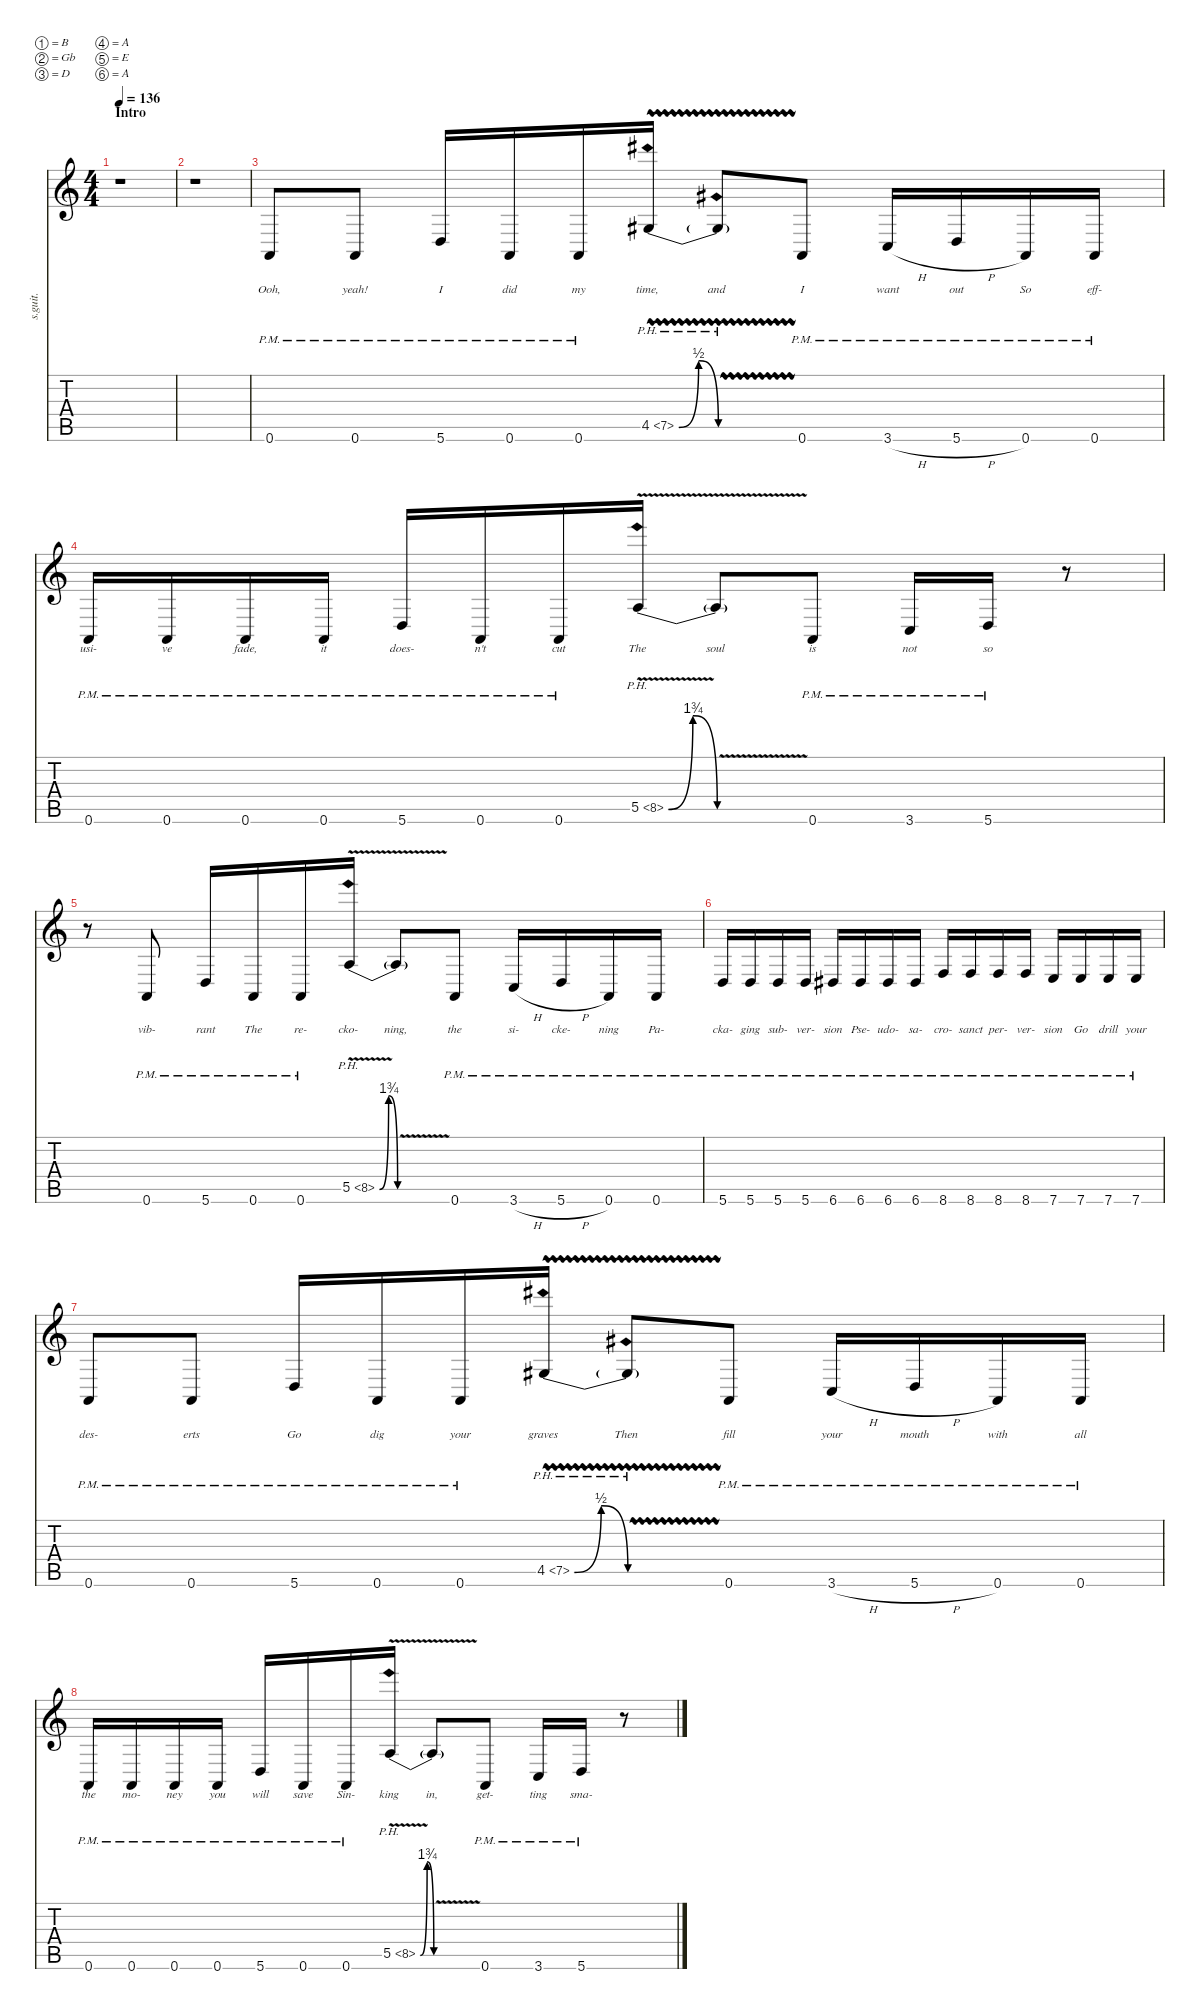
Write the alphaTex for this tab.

\defaultSystemsLayout 4
\hideDynamics
\bracketExtendMode nobrackets
\track ("Mick Thomson" "s.guit.") {instrument distortionguitar}
\staff {score tabs}
\tuning (B3 Gb3 D3 A2 E2 A1)
\ts (4 4)
\beaming (8 2 2 2 2)
\section ("" "Intro")
\tempo 136
\clef g2
\ks c
r.1{dy fff instrument distortionguitar} |
r.1 |
0.6{pm}.8{lyrics (0 "Ooh,") lyrics (1 "") lyrics (2 "") lyrics (3 "") lyrics (4 "")} 0.6{pm}.8{lyrics (0 "yeah!") lyrics (1 "") lyrics (2 "") lyrics (3 "") lyrics (4 "")} 5.6{pm}.16{lyrics (0 "I") lyrics (1 "") lyrics (2 "") lyrics (3 "") lyrics (4 "")} 0.6{pm}.16{lyrics (0 "did") lyrics (1 "") lyrics (2 "") lyrics (3 "") lyrics (4 "")} 0.6{pm}.16{lyrics (0 "my") lyrics (1 "") lyrics (2 "") lyrics (3 "") lyrics (4 "")} 4.5{be (bendrelease 0 0 4.2 2 58.199999999999996 2 58.8 0) ph 3 vw acc #}.16{lyrics (0 "time,") lyrics (1 "") lyrics (2 "") lyrics (3 "") lyrics (4 "") dy mp} 4.5{ph 12 vw t acc #}.8{lyrics (0 "and") lyrics (1 "") lyrics (2 "") lyrics (3 "") lyrics (4 "")} 0.6{pm}.8{lyrics (0 "I") lyrics (1 "") lyrics (2 "") lyrics (3 "") lyrics (4 "") dy fff} 3.6{h pm}.16{lyrics (0 "want") lyrics (1 "") lyrics (2 "") lyrics (3 "") lyrics (4 "")} 5.6{h pm}.16{lyrics (0 "out") lyrics (1 "") lyrics (2 "") lyrics (3 "") lyrics (4 "")} 0.6{pm}.16{lyrics (0 "So") lyrics (1 "") lyrics (2 "") lyrics (3 "") lyrics (4 "")} 0.6{pm}.16{lyrics (0 "eff-") lyrics (1 "") lyrics (2 "") lyrics (3 "") lyrics (4 "")} |
0.6{pm}.16{lyrics (0 "usi-") lyrics (1 "") lyrics (2 "") lyrics (3 "") lyrics (4 "")} 0.6{pm}.16{lyrics (0 "ve") lyrics (1 "") lyrics (2 "") lyrics (3 "") lyrics (4 "")} 0.6{pm}.16{lyrics (0 "fade,") lyrics (1 "") lyrics (2 "") lyrics (3 "") lyrics (4 "")} 0.6{pm}.16{lyrics (0 "it") lyrics (1 "") lyrics (2 "") lyrics (3 "") lyrics (4 "")} 5.6{pm}.16{lyrics (0 "does-") lyrics (1 "") lyrics (2 "") lyrics (3 "") lyrics (4 "")} 0.6{pm}.16{lyrics (0 "n't") lyrics (1 "") lyrics (2 "") lyrics (3 "") lyrics (4 "")} 0.6{pm}.16{lyrics (0 "cut") lyrics (1 "") lyrics (2 "") lyrics (3 "") lyrics (4 "")} 5.5{be (bendrelease 0 0 7.8 7 55.8 7 58.8 0) ph 3 v}.16{lyrics (0 "The") lyrics (1 "") lyrics (2 "") lyrics (3 "") lyrics (4 "") dy mp} 5.5{v t}.8{lyrics (0 "soul") lyrics (1 "") lyrics (2 "") lyrics (3 "") lyrics (4 "")} 0.6{pm}.8{lyrics (0 "is") lyrics (1 "") lyrics (2 "") lyrics (3 "") lyrics (4 "") dy fff} 3.6{pm}.16{lyrics (0 "not") lyrics (1 "") lyrics (2 "") lyrics (3 "") lyrics (4 "")} 5.6{pm}.16{lyrics (0 "so") lyrics (1 "") lyrics (2 "") lyrics (3 "") lyrics (4 "")} r.8 |
r.8 0.6{pm}.8{lyrics (0 "vib-") lyrics (1 "") lyrics (2 "") lyrics (3 "") lyrics (4 "")} 5.6{pm}.16{lyrics (0 "rant") lyrics (1 "") lyrics (2 "") lyrics (3 "") lyrics (4 "")} 0.6{pm}.16{lyrics (0 "The") lyrics (1 "") lyrics (2 "") lyrics (3 "") lyrics (4 "")} 0.6{pm}.16{lyrics (0 "re-") lyrics (1 "") lyrics (2 "") lyrics (3 "") lyrics (4 "")} 5.5{be (bendrelease 0 0 7.8 7 55.8 7 58.8 0) ph 3 v}.16{lyrics (0 "cko-") lyrics (1 "") lyrics (2 "") lyrics (3 "") lyrics (4 "") dy mp} 5.5{v t}.8{lyrics (0 "ning,") lyrics (1 "") lyrics (2 "") lyrics (3 "") lyrics (4 "")} 0.6{pm}.8{lyrics (0 "the") lyrics (1 "") lyrics (2 "") lyrics (3 "") lyrics (4 "") dy fff} 3.6{h pm}.16{lyrics (0 "si-") lyrics (1 "") lyrics (2 "") lyrics (3 "") lyrics (4 "")} 5.6{h pm}.16{lyrics (0 "cke-") lyrics (1 "") lyrics (2 "") lyrics (3 "") lyrics (4 "")} 0.6{pm}.16{lyrics (0 "ning") lyrics (1 "") lyrics (2 "") lyrics (3 "") lyrics (4 "")} 0.6{pm}.16{lyrics (0 "Pa-") lyrics (1 "") lyrics (2 "") lyrics (3 "") lyrics (4 "")} |
5.6{pm}.16{lyrics (0 "cka-") lyrics (1 "") lyrics (2 "") lyrics (3 "") lyrics (4 "")} 5.6{pm}.16{lyrics (0 "ging") lyrics (1 "") lyrics (2 "") lyrics (3 "") lyrics (4 "")} 5.6{pm}.16{lyrics (0 "sub-") lyrics (1 "") lyrics (2 "") lyrics (3 "") lyrics (4 "")} 5.6{pm}.16{lyrics (0 "ver-") lyrics (1 "") lyrics (2 "") lyrics (3 "") lyrics (4 "")} 6.6{pm acc #}.16{lyrics (0 "sion") lyrics (1 "") lyrics (2 "") lyrics (3 "") lyrics (4 "")} 6.6{pm acc #}.16{lyrics (0 "Pse-") lyrics (1 "") lyrics (2 "") lyrics (3 "") lyrics (4 "")} 6.6{pm acc #}.16{lyrics (0 "udo-") lyrics (1 "") lyrics (2 "") lyrics (3 "") lyrics (4 "")} 6.6{pm acc #}.16{lyrics (0 "sa-") lyrics (1 "") lyrics (2 "") lyrics (3 "") lyrics (4 "")} 8.6{pm}.16{lyrics (0 "cro-") lyrics (1 "") lyrics (2 "") lyrics (3 "") lyrics (4 "")} 8.6{pm}.16{lyrics (0 "sanct") lyrics (1 "") lyrics (2 "") lyrics (3 "") lyrics (4 "")} 8.6{pm}.16{lyrics (0 "per-") lyrics (1 "") lyrics (2 "") lyrics (3 "") lyrics (4 "")} 8.6{pm}.16{lyrics (0 "ver-") lyrics (1 "") lyrics (2 "") lyrics (3 "") lyrics (4 "")} 7.6{pm}.16{lyrics (0 "sion") lyrics (1 "") lyrics (2 "") lyrics (3 "") lyrics (4 "")} 7.6{pm}.16{lyrics (0 "Go") lyrics (1 "") lyrics (2 "") lyrics (3 "") lyrics (4 "")} 7.6{pm}.16{lyrics (0 "drill") lyrics (1 "") lyrics (2 "") lyrics (3 "") lyrics (4 "")} 7.6{pm}.16{lyrics (0 "your") lyrics (1 "") lyrics (2 "") lyrics (3 "") lyrics (4 "")} |
0.6{pm}.8{lyrics (0 "des-") lyrics (1 "") lyrics (2 "") lyrics (3 "") lyrics (4 "")} 0.6{pm}.8{lyrics (0 "erts") lyrics (1 "") lyrics (2 "") lyrics (3 "") lyrics (4 "")} 5.6{pm}.16{lyrics (0 "Go") lyrics (1 "") lyrics (2 "") lyrics (3 "") lyrics (4 "")} 0.6{pm}.16{lyrics (0 "dig") lyrics (1 "") lyrics (2 "") lyrics (3 "") lyrics (4 "")} 0.6{pm}.16{lyrics (0 "your") lyrics (1 "") lyrics (2 "") lyrics (3 "") lyrics (4 "")} 4.5{be (bendrelease 0 0 4.2 2 58.199999999999996 2 58.8 0) ph 3 vw acc #}.16{lyrics (0 "graves") lyrics (1 "") lyrics (2 "") lyrics (3 "") lyrics (4 "") dy mp} 4.5{ph 12 vw t acc #}.8{lyrics (0 "Then") lyrics (1 "") lyrics (2 "") lyrics (3 "") lyrics (4 "")} 0.6{pm}.8{lyrics (0 "fill") lyrics (1 "") lyrics (2 "") lyrics (3 "") lyrics (4 "") dy fff} 3.6{h pm}.16{lyrics (0 "your") lyrics (1 "") lyrics (2 "") lyrics (3 "") lyrics (4 "")} 5.6{h pm}.16{lyrics (0 "mouth") lyrics (1 "") lyrics (2 "") lyrics (3 "") lyrics (4 "")} 0.6{pm}.16{lyrics (0 "with") lyrics (1 "") lyrics (2 "") lyrics (3 "") lyrics (4 "")} 0.6{pm}.16{lyrics (0 "all") lyrics (1 "") lyrics (2 "") lyrics (3 "") lyrics (4 "")} |
0.6{pm}.16{lyrics (0 "the") lyrics (1 "") lyrics (2 "") lyrics (3 "") lyrics (4 "")} 0.6{pm}.16{lyrics (0 "mo-") lyrics (1 "") lyrics (2 "") lyrics (3 "") lyrics (4 "")} 0.6{pm}.16{lyrics (0 "ney") lyrics (1 "") lyrics (2 "") lyrics (3 "") lyrics (4 "")} 0.6{pm}.16{lyrics (0 "you") lyrics (1 "") lyrics (2 "") lyrics (3 "") lyrics (4 "")} 5.6{pm}.16{lyrics (0 "will") lyrics (1 "") lyrics (2 "") lyrics (3 "") lyrics (4 "")} 0.6{pm}.16{lyrics (0 "save") lyrics (1 "") lyrics (2 "") lyrics (3 "") lyrics (4 "")} 0.6{pm}.16{lyrics (0 "Sin-") lyrics (1 "") lyrics (2 "") lyrics (3 "") lyrics (4 "")} 5.5{be (bendrelease 0 0 7.8 7 55.8 7 58.8 0) ph 3 v}.16{lyrics (0 "king") lyrics (1 "") lyrics (2 "") lyrics (3 "") lyrics (4 "") dy mp} 5.5{v t}.8{lyrics (0 "in,") lyrics (1 "") lyrics (2 "") lyrics (3 "") lyrics (4 "")} 0.6{pm}.8{lyrics (0 "get-") lyrics (1 "") lyrics (2 "") lyrics (3 "") lyrics (4 "") dy fff} 3.6{pm}.16{lyrics (0 "ting") lyrics (1 "") lyrics (2 "") lyrics (3 "") lyrics (4 "")} 5.6{pm}.16{lyrics (0 "sma-") lyrics (1 "") lyrics (2 "") lyrics (3 "") lyrics (4 "")} r.8
